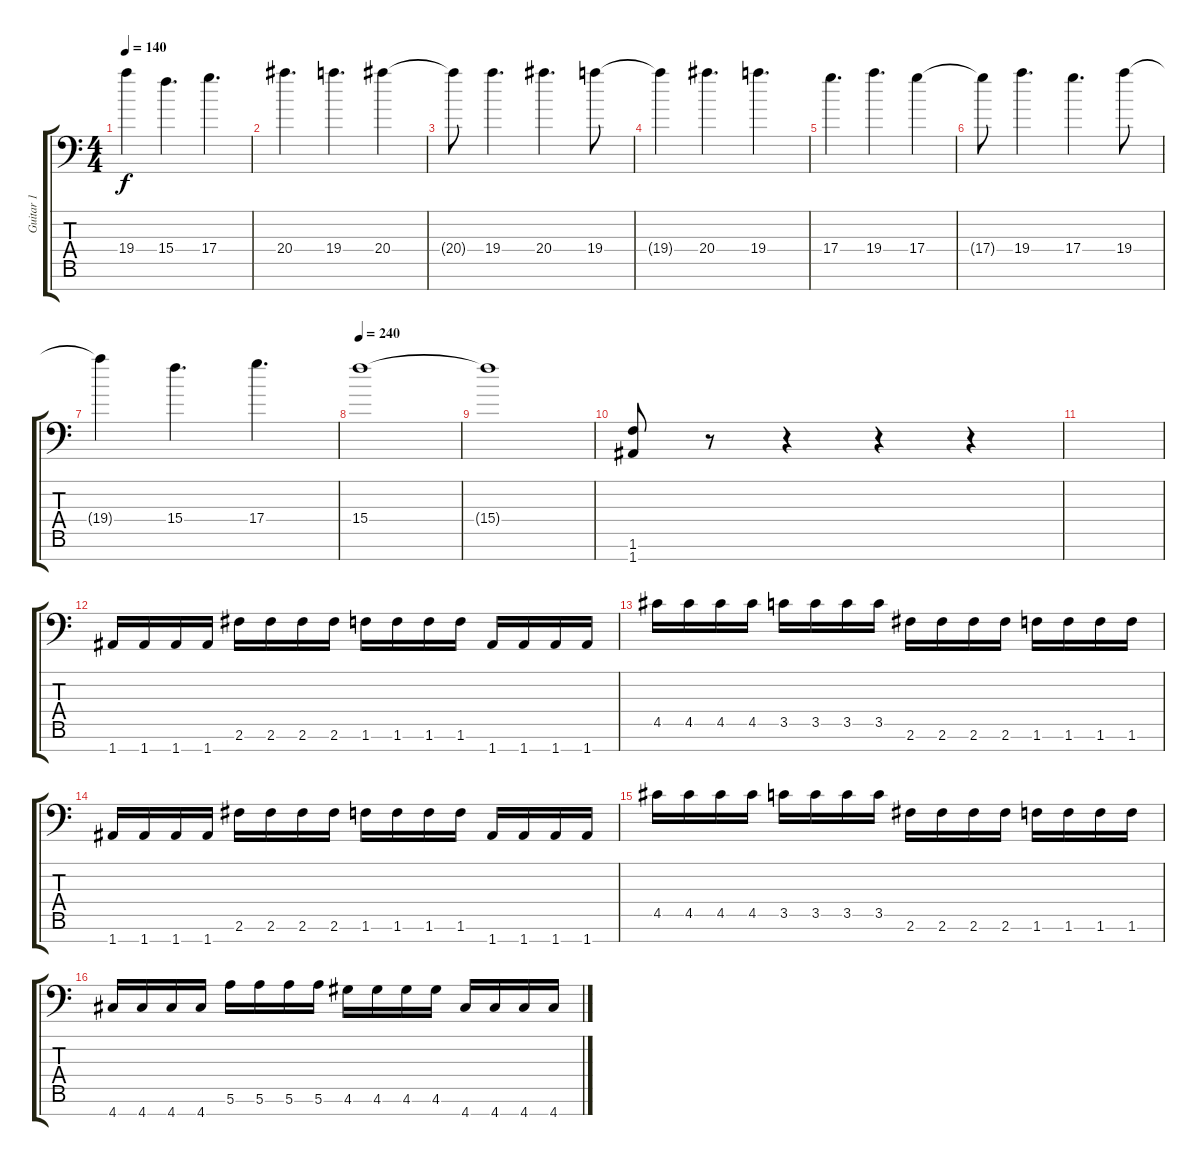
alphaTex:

\track ("Guitar 1" "Guitar 1") {instrument distortionguitar}
\staff {score tabs}
\tuning (E4 B3 Gb3 D3 A2 E2 A1) {hide}
\ts (4 4)
\tempo 140
\clef f4
\ks c
19.4{t}.4{dy f} 15.4.4{d} 17.4.4{d} |
20.4.4{d} 19.4.4{d} 20.4.4 |
20.4{t}.8 19.4.4{d} 20.4.4{d} 19.4.8 |
19.4{t}.4 20.4.4{d} 19.4.4{d} |
17.4.4{d} 19.4.4{d} 17.4.4 |
17.4{t}.8 19.4.4{d} 17.4.4{d} 19.4.8 |
19.4{t}.4 15.4.4{d} 17.4.4{d} |
\tempo 240
15.4.1 |
15.4{t}.1 |
(1.6 1.7).8 r.8 r.4 r.4 r.4 |
|
1.7.16 1.7.16 1.7.16 1.7.16 2.6.16 2.6.16 2.6.16 2.6.16 1.6.16 1.6.16 1.6.16 1.6.16 1.7.16 1.7.16 1.7.16 1.7.16 |
4.5.16 4.5.16 4.5.16 4.5.16 3.5.16 3.5.16 3.5.16 3.5.16 2.6.16 2.6.16 2.6.16 2.6.16 1.6.16 1.6.16 1.6.16 1.6.16 |
1.7.16 1.7.16 1.7.16 1.7.16 2.6.16 2.6.16 2.6.16 2.6.16 1.6.16 1.6.16 1.6.16 1.6.16 1.7.16 1.7.16 1.7.16 1.7.16 |
4.5.16 4.5.16 4.5.16 4.5.16 3.5.16 3.5.16 3.5.16 3.5.16 2.6.16 2.6.16 2.6.16 2.6.16 1.6.16 1.6.16 1.6.16 1.6.16 |
4.7.16 4.7.16 4.7.16 4.7.16 5.6.16 5.6.16 5.6.16 5.6.16 4.6.16 4.6.16 4.6.16 4.6.16 4.7.16 4.7.16 4.7.16 4.7.16
